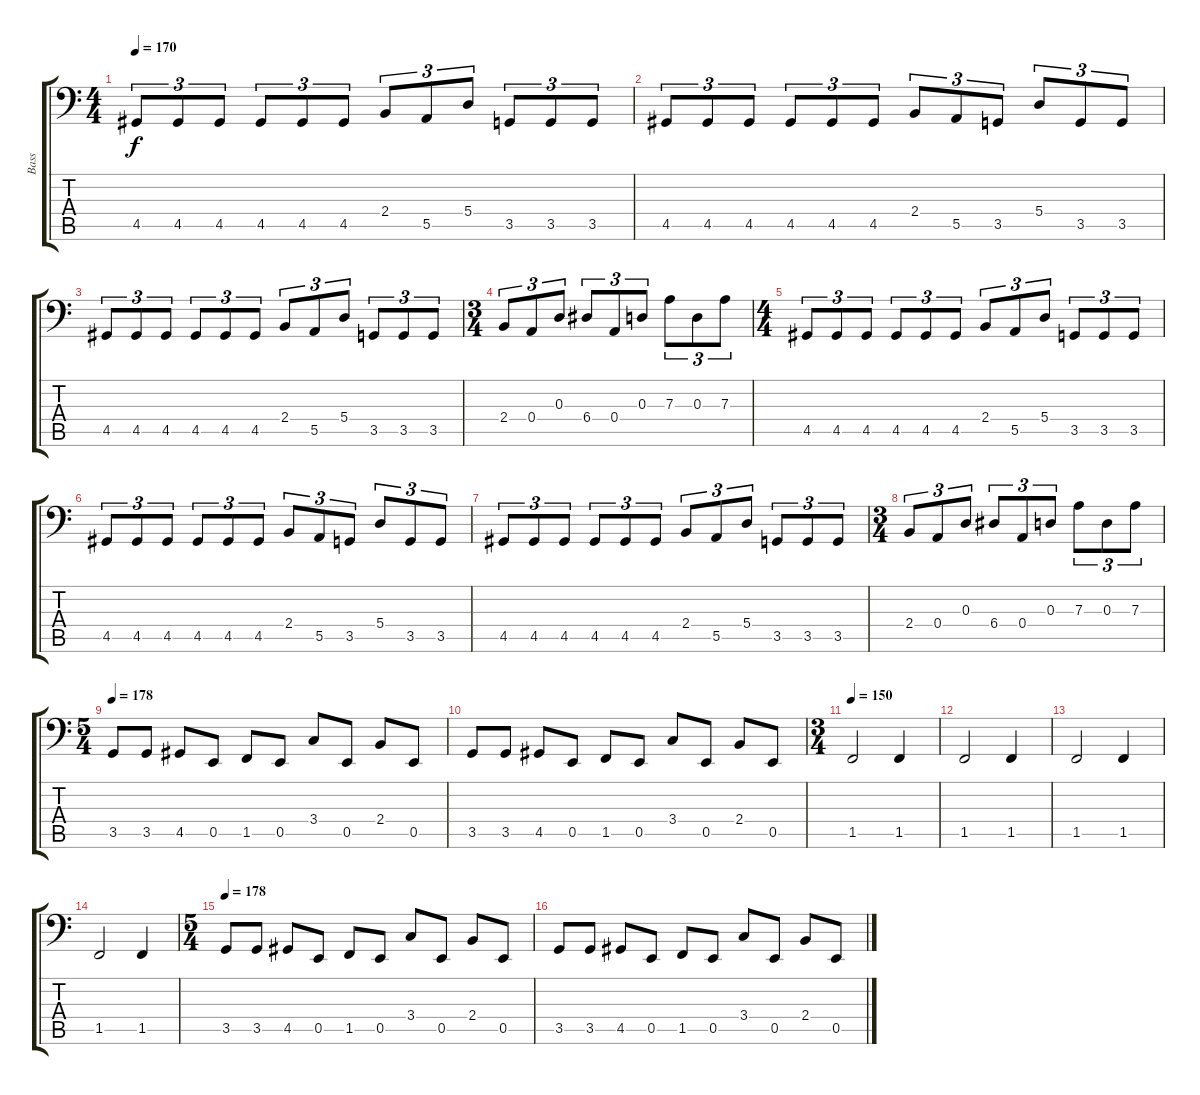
\track ("Bass" "Bass") {instrument electricbassfinger}
\staff {score tabs}
\tuning (C3 G2 D2 A1 E1 B0) {hide}
\ts (4 4)
\tempo 170
\clef f4
\ks c
4.5.8{tu (3 2) dy f} 4.5.8{tu (3 2)} 4.5.8{tu (3 2)} 4.5.8{tu (3 2)} 4.5.8{tu (3 2)} 4.5.8{tu (3 2)} 2.4.8{tu (3 2)} 5.5.8{tu (3 2)} 5.4.8{tu (3 2)} 3.5.8{tu (3 2)} 3.5.8{tu (3 2)} 3.5.8{tu (3 2)} |
4.5.8{tu (3 2)} 4.5.8{tu (3 2)} 4.5.8{tu (3 2)} 4.5.8{tu (3 2)} 4.5.8{tu (3 2)} 4.5.8{tu (3 2)} 2.4.8{tu (3 2)} 5.5.8{tu (3 2)} 3.5.8{tu (3 2)} 5.4.8{tu (3 2)} 3.5.8{tu (3 2)} 3.5.8{tu (3 2)} |
4.5.8{tu (3 2)} 4.5.8{tu (3 2)} 4.5.8{tu (3 2)} 4.5.8{tu (3 2)} 4.5.8{tu (3 2)} 4.5.8{tu (3 2)} 2.4.8{tu (3 2)} 5.5.8{tu (3 2)} 5.4.8{tu (3 2)} 3.5.8{tu (3 2)} 3.5.8{tu (3 2)} 3.5.8{tu (3 2)} |
\ts (3 4)
2.4.8{tu (3 2)} 0.4.8{tu (3 2)} 0.3.8{tu (3 2)} 6.4.8{tu (3 2)} 0.4.8{tu (3 2)} 0.3.8{tu (3 2)} 7.3.8{tu (3 2)} 0.3.8{tu (3 2)} 7.3.8{tu (3 2)} |
\ts (4 4)
4.5.8{tu (3 2)} 4.5.8{tu (3 2)} 4.5.8{tu (3 2)} 4.5.8{tu (3 2)} 4.5.8{tu (3 2)} 4.5.8{tu (3 2)} 2.4.8{tu (3 2)} 5.5.8{tu (3 2)} 5.4.8{tu (3 2)} 3.5.8{tu (3 2)} 3.5.8{tu (3 2)} 3.5.8{tu (3 2)} |
4.5.8{tu (3 2)} 4.5.8{tu (3 2)} 4.5.8{tu (3 2)} 4.5.8{tu (3 2)} 4.5.8{tu (3 2)} 4.5.8{tu (3 2)} 2.4.8{tu (3 2)} 5.5.8{tu (3 2)} 3.5.8{tu (3 2)} 5.4.8{tu (3 2)} 3.5.8{tu (3 2)} 3.5.8{tu (3 2)} |
4.5.8{tu (3 2)} 4.5.8{tu (3 2)} 4.5.8{tu (3 2)} 4.5.8{tu (3 2)} 4.5.8{tu (3 2)} 4.5.8{tu (3 2)} 2.4.8{tu (3 2)} 5.5.8{tu (3 2)} 5.4.8{tu (3 2)} 3.5.8{tu (3 2)} 3.5.8{tu (3 2)} 3.5.8{tu (3 2)} |
\ts (3 4)
2.4.8{tu (3 2)} 0.4.8{tu (3 2)} 0.3.8{tu (3 2)} 6.4.8{tu (3 2)} 0.4.8{tu (3 2)} 0.3.8{tu (3 2)} 7.3.8{tu (3 2)} 0.3.8{tu (3 2)} 7.3.8{tu (3 2)} |
\ts (5 4)
\tempo 178
3.5.8 3.5.8 4.5.8 0.5.8 1.5.8 0.5.8 3.4.8 0.5.8 2.4.8 0.5.8 |
3.5.8 3.5.8 4.5.8 0.5.8 1.5.8 0.5.8 3.4.8 0.5.8 2.4.8 0.5.8 |
\ts (3 4)
\tempo 150
1.5.2 1.5.4 |
1.5.2 1.5.4 |
1.5.2 1.5.4 |
1.5.2 1.5.4 |
\ts (5 4)
\tempo 178
3.5.8 3.5.8 4.5.8 0.5.8 1.5.8 0.5.8 3.4.8 0.5.8 2.4.8 0.5.8 |
3.5.8 3.5.8 4.5.8 0.5.8 1.5.8 0.5.8 3.4.8 0.5.8 2.4.8 0.5.8
